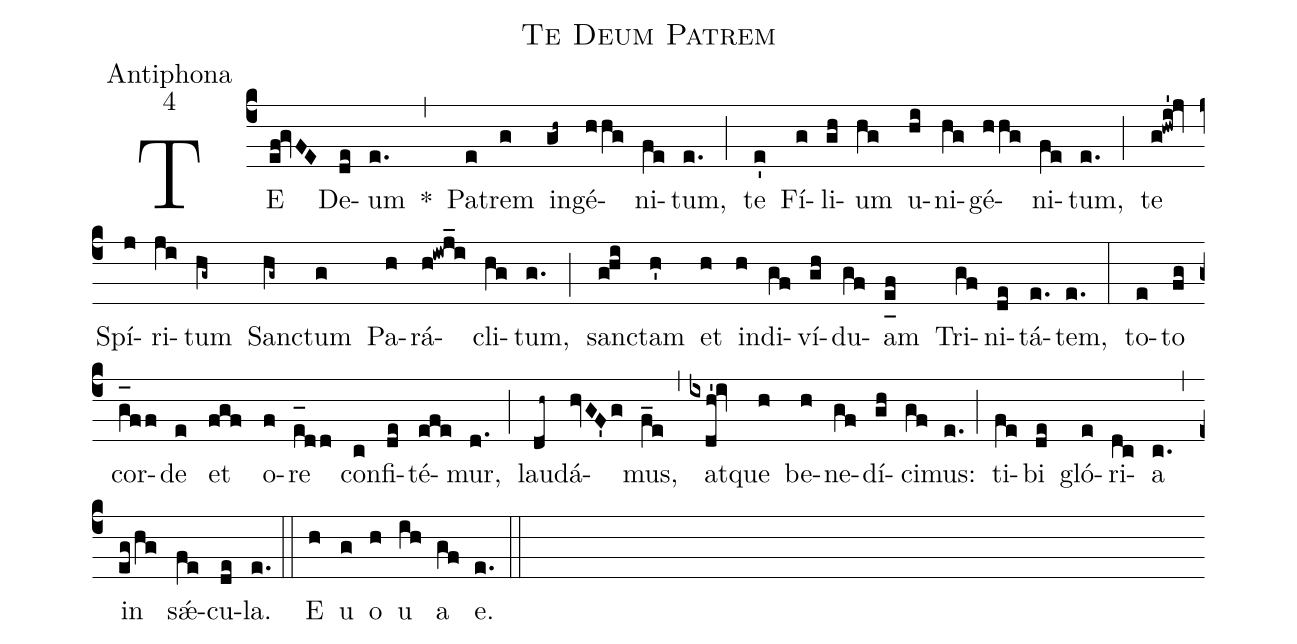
name:Te Deum Patrem;
office-part:Antiphona;
mode:4;
%%
(c4) TE(ef!gvFE) De(de)um(e.) *(,) Pa(e)trem(g) in(gh~)gé(hhg)ni(fe)tum,(e.) (;) te(e') Fí(g)li(gh)um(hg) u(hi)ni(hg)gé(hhg)ni(fe)tum,(e.) (;) te(g!hwi'!jv) Spí(j)ri(ji)tum(hg~) San(hg~)ctum(g) Pa(h)rá(h!iwj_i)cli(hg)tum,(g.) (;) san(ghi)ctam(h') et(h) in(h)di(gf)ví(gh)du(gf)am(e_[uh:l]f) Tri(gf)ni(de)tá(e.)tem,(e.) (:) to(e)to(fg) cor(g_[oh:h]ff)de(e) et(fgf) o(f)re(e_[oh:h]dd) con(c)fi(de)té(efe)mur,(d.) (;) lau(dh~)dá(hvGF'g)mus,(f_e) (,) at(ixdh'!iv)que(h) be(h)ne(gf)dí(gh)ci(gf)mus:(e.) (;) ti(fe)bi(de) gló(e)ri(dc)a(c.) (,) in(eg/hg) sǽ(fe)cu(de)la.(e.) (::) <eu>E(h) u(g) o(h) u(ih) a(gf) e.</eu>(e.) (::)
